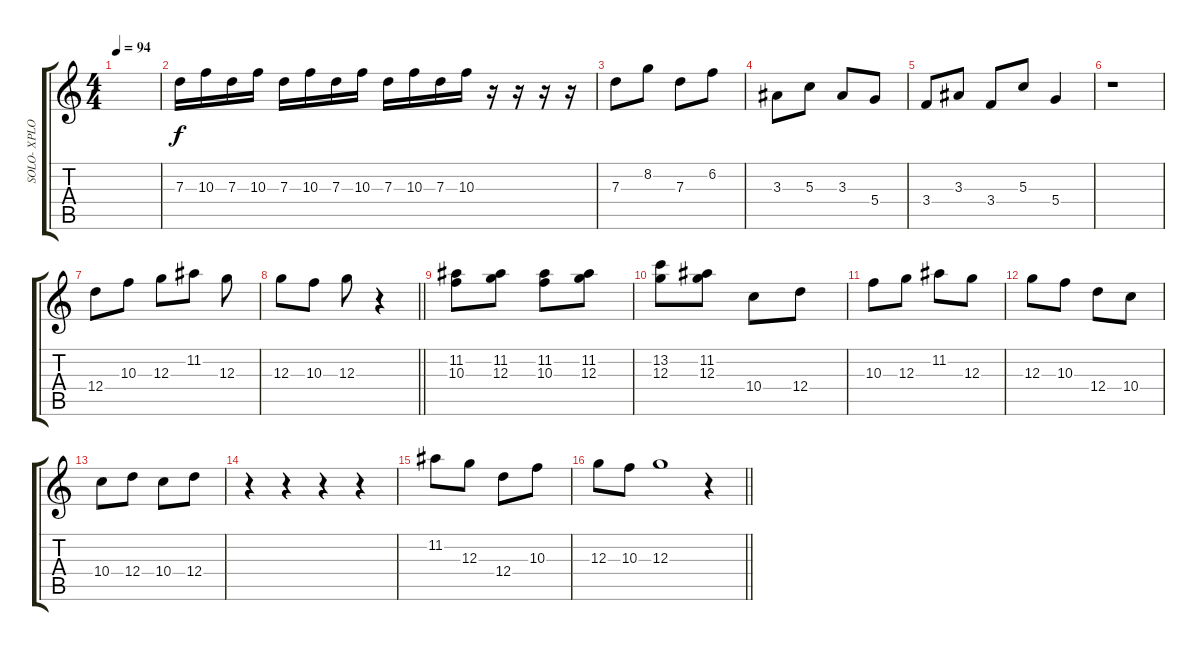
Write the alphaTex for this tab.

\track ("SOLO- XPLODED VIEW" "SOLO- XPLO") {mute instrument electricguitarjazz}
\staff {score tabs}
\tuning (E4 B3 G3 D3 A2 E2) {hide}
\ts (4 4)
\tempo 94
\clef g2
\ks c
|
7.3.16 10.3.16 7.3.16 10.3.16 7.3.16 10.3.16 7.3.16 10.3.16 7.3.16 10.3.16 7.3.16 10.3.16 r.16 r.16 r.16 r.16 |
7.3.8 8.2.8 7.3.8 6.2.8 |
3.3.8 5.3.8 3.3.8 5.4.8 |
3.4.8 3.3.8 3.4.8 5.3.8 5.4.4 |
r.1 |
12.4.8 10.3.8 12.3.8 11.2.8 12.3.8 |
\barLineRight lightlight
12.3.8 10.3.8 12.3.8 r.4 |
(11.2 10.3).8 (11.2 12.3).8 (11.2 10.3).8 (11.2 12.3).8 |
(13.2 12.3).8 (11.2 12.3).8 10.4.8 12.4.8 |
10.3.8 12.3.8 11.2.8 12.3.8 |
12.3.8 10.3.8 12.4.8 10.4.8 |
10.4.8 12.4.8 10.4.8 12.4.8 |
r.4 r.4 r.4 r.4 |
11.2.8 12.3.8 12.4.8 10.3.8 |
\barLineRight lightlight
12.3.8 10.3.8 12.3.1 r.4
